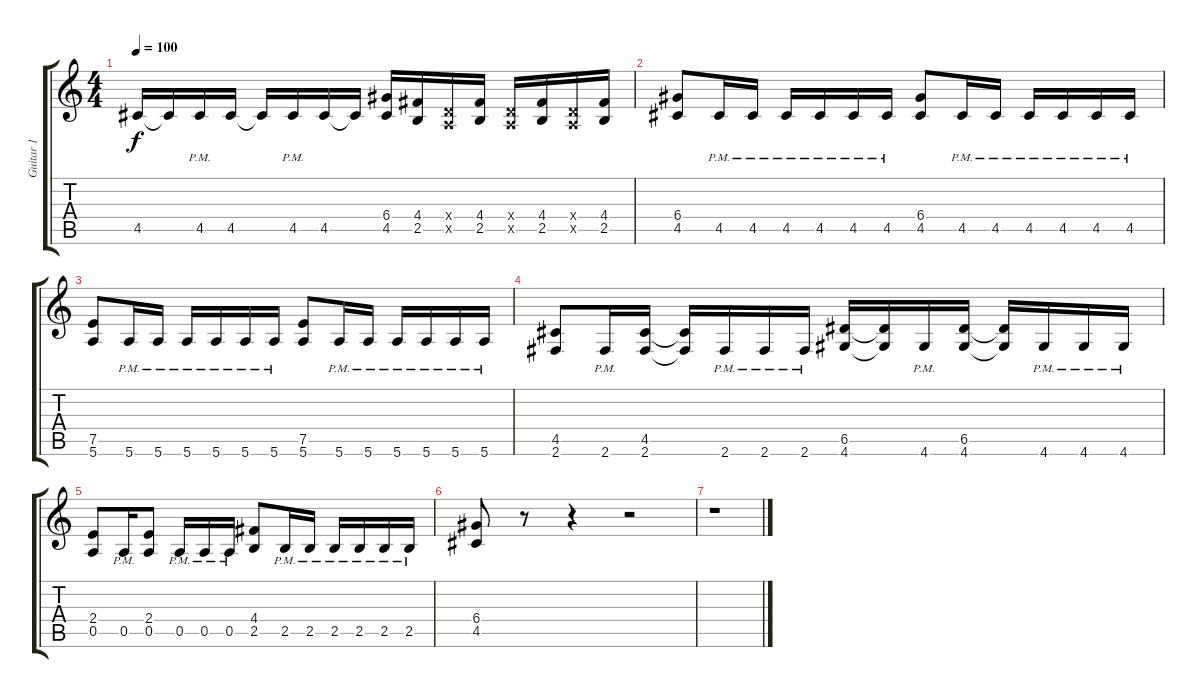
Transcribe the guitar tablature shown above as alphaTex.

\track ("Guitar 1" "Guitar 1") {instrument overdrivenguitar}
\staff {score tabs}
\tuning (E4 B3 G3 D3 A2 E2) {hide}
\ts (4 4)
\tempo 100
\clef g2
\ks c
4.5.16{dy f} 4.5{t}.16 4.5{pm}.16 4.5.16 4.5{t}.16 4.5{pm}.16 4.5.16 4.5{t}.16 (6.4 4.5).16 (4.4 2.5).16 (0.4{x} 0.5{x}).16 (4.4 2.5).16 (0.4{x} 0.5{x}).16 (4.4 2.5).16 (0.4{x} 0.5{x}).16 (4.4 2.5).16 |
(6.4 4.5).8 4.5{pm}.16 4.5{pm}.16 4.5{pm}.16 4.5{pm}.16 4.5{pm}.16 4.5{pm}.16 (6.4 4.5).8 4.5{pm}.16 4.5{pm}.16 4.5{pm}.16 4.5{pm}.16 4.5{pm}.16 4.5{pm}.16 |
(7.5 5.6).8 5.6{pm}.16 5.6{pm}.16 5.6{pm}.16 5.6{pm}.16 5.6{pm}.16 5.6{pm}.16 (7.5 5.6).8 5.6{pm}.16 5.6{pm}.16 5.6{pm}.16 5.6{pm}.16 5.6{pm}.16 5.6{pm}.16 |
(4.5 2.6).8 2.6{pm}.16 (4.5 2.6).16 (4.5{t} 2.6{t}).16 2.6{pm}.16 2.6{pm}.16 2.6{pm}.16 (6.5 4.6).16 (6.5{t} 4.6{t}).16 4.6{pm}.16 (6.5 4.6).16 (6.5{t} 4.6{t}).16 4.6{pm}.16 4.6{pm}.16 4.6{pm}.16 |
(2.4 0.5).8 0.5{pm}.16 (2.4 0.5).8 0.5{pm}.16 0.5{pm}.16 0.5{pm}.16 (4.4 2.5).8 2.5{pm}.16 2.5{pm}.16 2.5{pm}.16 2.5{pm}.16 2.5{pm}.16 2.5{pm}.16 |
(6.4 4.5).8 r.8 r.4 r.2 |
r.1
